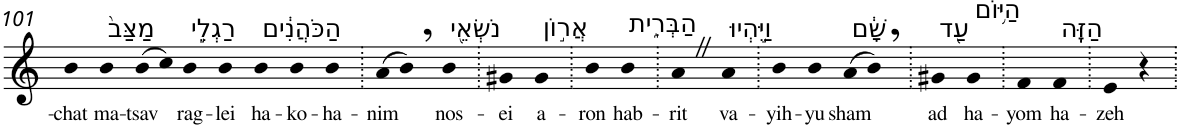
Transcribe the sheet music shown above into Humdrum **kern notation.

**kern	**text
*part1	*part1
*staff1	*staff1
*I"Piano	*
*I'Pno	*
!!LO:PB:g=z
*clefG2	*
*k[]	*
=101	=101
!	!LO:LY:b
4b	-chat
!LO:TX:a:t=מַצַּב֙	!
!	!LO:LY:b
4b	ma-
!	!LO:LY:b
(>8b	-tsav
8cc)	.
!LO:TX:a:t=רַגְלֵ֣י	!
!	!LO:LY:b
4b	rag-
!	!LO:LY:b
4b	-lei
!LO:TX:a:t=הַכֹּהֲנִ֔ים	!
!	!LO:LY:b
4b	ha-
!	!LO:LY:b
4b	-ko-
!	!LO:LY:b
4b	-ha-
=102.	=102.
!	!LO:LY:b
(>8a	-nim
8b,)	.
!LO:TX:a:t=נֹשְׂאֵ֖י	!
!	!LO:LY:b
4b	nos-
=103.	=103.
!	!LO:LY:b
4g#X	-ei
!LO:TX:a:t=אֲר֣וֹן	!
!	!LO:LY:b
4g#	a-
=104.	=104.
!	!LO:LY:b
4b	-ron
!LO:TX:a:t=הַבְּרִ֑ית	!
!	!LO:LY:b
4b	hab-
=105.	=105.
!	!LO:LY:b
4aZ	-rit
!LO:TX:a:t=וַיִּ֣הְיוּ	!
!	!LO:LY:b
4a	va-
=106.	=106.
!	!LO:LY:b
4b	-yih-
!	!LO:LY:b
4b	-yu
!LO:TX:a:t=שָׁ֔ם	!
!	!LO:LY:b
(>8a	sham
8b,)	.
=107.	=107.
!LO:TX:a:t=עַ֖ד	!
!	!LO:LY:b
4g#X	ad
!LO:TX:a:t=הַיּ֥וֹם	!
!	!LO:LY:b
4g#	ha-
=108.	=108.
!	!LO:LY:b
4f	-yom
!LO:TX:a:t=הַזֶּֽה	!
!	!LO:LY:b
4f	ha-
=109.	=109.
!	!LO:LY:b
4e	-zeh
4r	.
=.	=.
*-	*-
